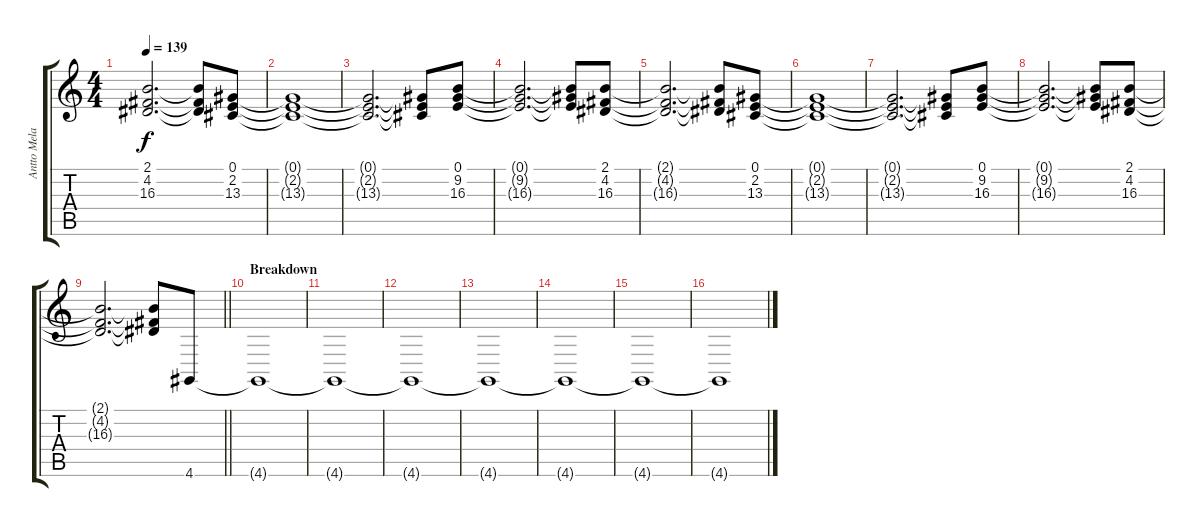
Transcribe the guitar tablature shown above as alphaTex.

\track ("Antto Melasniemi (Keyboard)" "Antto Mela") {instrument synthvoice}
\staff {score tabs}
\tuning (E4 B3 G3 D3 A2 E2) {hide}
\ts (4 4)
\tempo 139
\clef g2
\ks c
(2.1{t} 4.2{t} 16.3{t}).2{d dy f} (2.1{t} 4.2{t} 16.3{t}).8 (0.1 2.2 13.3).8 |
(0.1{t} 2.2{t} 13.3{t}).1 |
(0.1{t} 2.2{t} 13.3{t}).2{d} (0.1{t} 2.2{t} 13.3{t}).8 (0.1 9.2 16.3).8 |
(0.1{t} 9.2{t} 16.3{t}).2{d} (0.1{t} 9.2{t} 16.3{t}).8 (2.1 4.2 16.3).8 |
(2.1{t} 4.2{t} 16.3{t}).2{d} (2.1{t} 4.2{t} 16.3{t}).8 (0.1 2.2 13.3).8 |
(0.1{t} 2.2{t} 13.3{t}).1 |
(0.1{t} 2.2{t} 13.3{t}).2{d} (0.1{t} 2.2{t} 13.3{t}).8 (0.1 9.2 16.3).8 |
(0.1{t} 9.2{t} 16.3{t}).2{d} (0.1{t} 9.2{t} 16.3{t}).8 (2.1 4.2 16.3).8 |
\barLineRight lightlight
(2.1{t} 4.2{t} 16.3{t}).2{d} (2.1{t} 4.2{t} 16.3{t}).8 4.6.8 |
\section ("" "Breakdown")
4.6{t}.1 |
4.6{t}.1 |
4.6{t}.1 |
4.6{t}.1 |
4.6{t}.1 |
4.6{t}.1 |
4.6{t}.1
